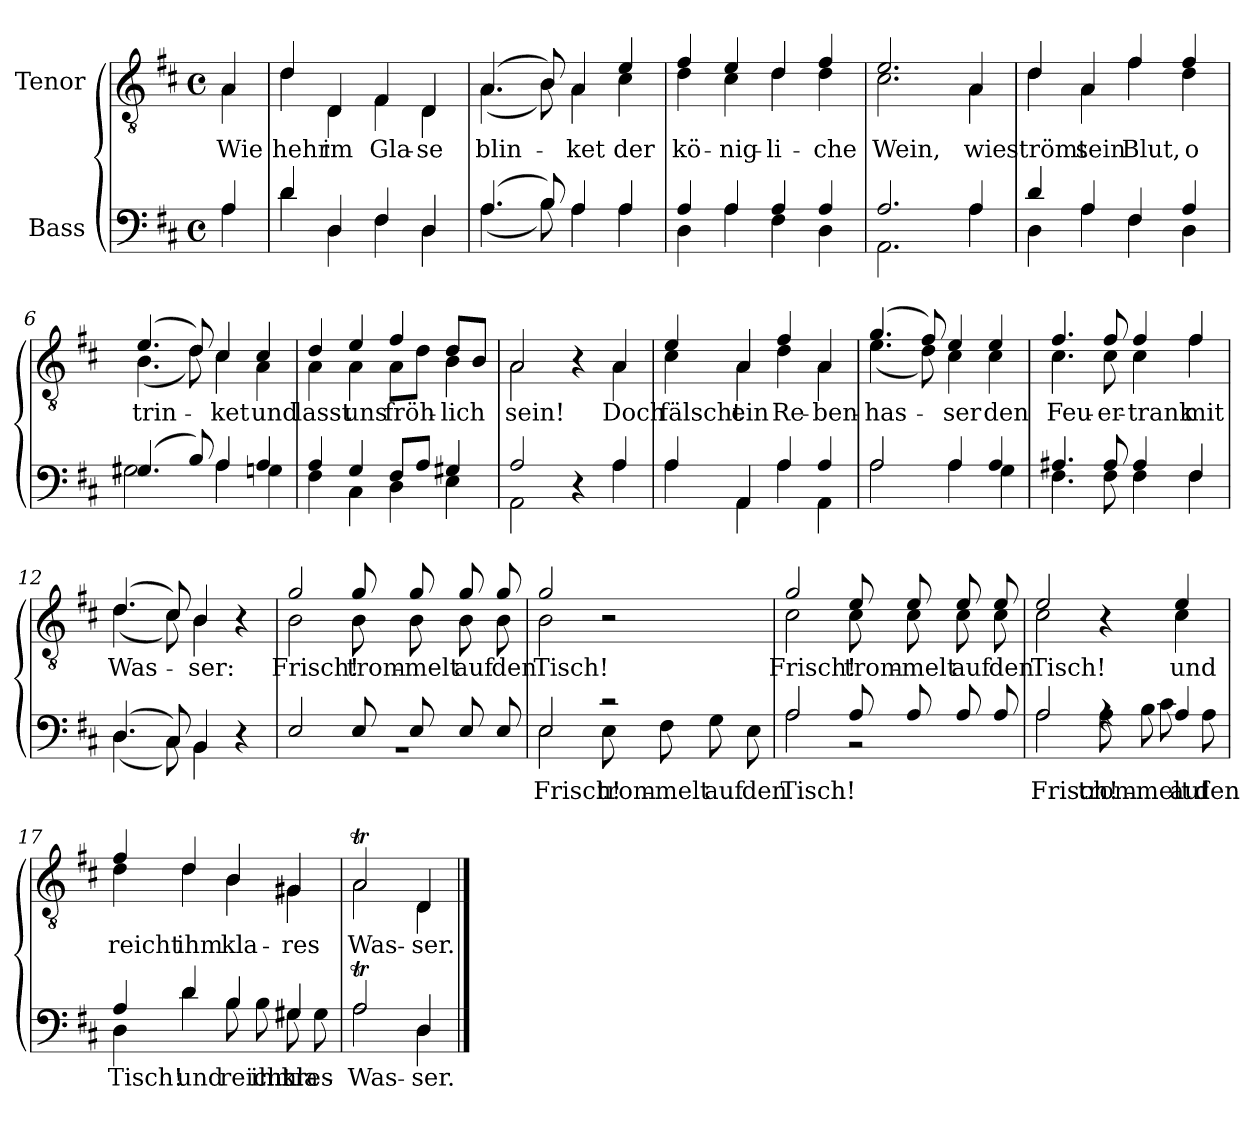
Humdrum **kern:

**kern	**text	**kern	**text
*part2	*part2	*part1	*part1
*staff2	*staff2	*staff1	*staff1
*I"Bass	*	*I"Tenor	*
*clefF4	*	*clefGv2	*
*k[f#c#]	*	*k[f#c#]	*
*M4/4	*	*M4/4	*
*met(c)	*	*met(c)	*
=	=	=	=
*^	*	*	*
!	!	!	!LO:TX:a:B:t=Maestoso	!
!	!	!	!	!LO:LY:b
*	*	*	*^	*
4A/	4A\	.	4A/	4A\	Wie
=1	=1	=1	=1	=1	=1
!	!	!	!	!	!LO:LY:b
4d/	4d\	.	4d/	4d\	hehr
!	!	!	!	!	!LO:LY:b
4D/	4D\	.	4D/	4D\	im
!	!	!	!	!	!LO:LY:b
4F#/	4F#\	.	4F#/	4F#\	Gla-
!	!	!	!	!	!LO:LY:b
4D/	4D\	.	4D/	4D\	-se
=2	=2	=2	=2	=2	=2
!	!	!	!	!	!LO:LY:b
(4.A/	(4.A\	.	(4.A/	(4.A\	blin-
8B/)	8B\)	.	8B/)	8B\)	.
!	!	!	!	!	!LO:LY:b
4A/	4A\	.	4A/	4A\	-ket
!	!	!	!	!	!LO:LY:b
4A/	4A\	.	4e/	4c#\	der
=3	=3	=3	=3	=3	=3
!	!	!	!	!	!LO:LY:b
4A/	4D\	.	4f#/	4d\	kö-
!	!	!	!	!	!LO:LY:b
4A/	4A\	.	4e/	4c#\	-nig-
!	!	!	!	!	!LO:LY:b
4A/	4F#\	.	4d/	4d\	-li-
!	!	!	!	!	!LO:LY:b
4A/	4D\	.	4f#/	4d\	-che
=4	=4	=4	=4	=4	=4
!	!	!	!	!	!LO:LY:b
2.A/	2.AA\	.	2.e/	2.c#\	Wein,
!	!	!	!	!	!LO:LY:b
4A/	4A\	.	4A/	4A\	wie
!!LO:LB:g=z	!!
=5	=5	=5	=5	=5	=5
!	!	!	!	!	!LO:LY:b
4d/	4D\	.	4d/	4d\	strömt
!	!	!	!	!	!LO:LY:b
4A/	4A\	.	4A/	4A\	sein
!	!	!	!	!	!LO:LY:b
4F#/	4F#\	.	4f#/	4f#\	Blut,
!	!	!	!	!	!LO:LY:b
4A/	4D\	.	4f#/	4d\	o
=6	=6	=6	=6	=6	=6
!	!	!	!	!	!LO:LY:b
(4.G#X/	2G#\	.	(4.e/	(4.B\	trin-
8B/)	.	.	8d/)	8d\)	.
!	!	!	!	!	!LO:LY:b
4A/	4A\	.	4c#/	4c#\	-ket
!	!	!	!	!	!LO:LY:b
4A/	4Gn\	.	4c#/	4A\	und
=7	=7	=7	=7	=7	=7
!	!	!	!	!	!LO:LY:b
4A/	4F#\	.	4d/	4A\	lasst
!	!	!	!	!	!LO:LY:b
4G/	4C#\	.	4e/	4A\	uns
!	!	!	!	!	!LO:LY:b
8F#/L	4D\	.	4f#/	8A\L	fröh-
8A/J	.	.	.	8d\J	.
!	!	!	!	!	!LO:LY:b
4G#X/	4E\	.	8d/L	4B\	-lich
.	.	.	8B/J	.	.
=8	=8	=8	=8	=8	=8
!	!	!	!	!	!LO:LY:b
2A/	2AA\	.	2A/	2A\	sein!
4r	4ryy	.	4r	4ryy	.
!	!	!	!	!	!LO:LY:b
4A/	4A\	.	4A/	4A\	Doch
!!LO:LB:g=z	!!
=9	=9	=9	=9	=9	=9
!	!	!	!	!	!LO:LY:b
4A/	4A\	.	4e/	4c#\	fälscht
!	!	!	!	!	!LO:LY:b
4AA/	4AA\	.	4A/	4A\	ein
!	!	!	!	!	!LO:LY:b
4A/	4A\	.	4f#/	4d\	Re-
!	!	!	!	!	!LO:LY:b
4A/	4AA\	.	4A/	4A\	-ben-
=10	=10	=10	=10	=10	=10
!	!	!	!	!	!LO:LY:b
2A/	2A\	.	(4.g/	(4.e\	-has-
.	.	.	8f#/)	8d\)	.
!	!	!	!	!	!LO:LY:b
4A/	4A\	.	4e/	4c#\	-ser
!	!	!	!	!	!LO:LY:b
4A/	4G\	.	4e/	4c#\	den
=11	=11	=11	=11	=11	=11
!	!	!	!	!	!LO:LY:b
4.A#X/	4.F#\	.	4.f#/	4.c#\	Feu-
!	!	!	!	!	!LO:LY:b
8A#/	8F#\	.	8f#/	8c#\	-er-
!	!	!	!	!	!LO:LY:b
4A#/	4F#\	.	4f#/	4c#\	-trank
!	!	!	!	!	!LO:LY:b
4F#/	4F#\	.	4f#/	4f#\	mit
=12	=12	=12	=12	=12	=12
!	!	!	!	!	!LO:LY:b
(4.D/	(4.D\	.	(4.d/	(4.d\	Was-
8C#/)	8C#\)	.	8c#/)	8c#\)	.
!	!	!	!	!	!LO:LY:b
4BB/	4BB\	.	4B/	4B\	-ser:
4r	4ryy	.	4r	4ryy	.
!!LO:LB:g=z	!!
=13	=13	=13	=13	=13	=13
!	!	!	!	!	!LO:LY:b
2E/	1r	.	2g/	2B\	Frisch!
!	!	!	!	!	!LO:LY:b
8E/	.	.	8g/	8B\	trom-
!	!	!	!	!	!LO:LY:b
8E/	.	.	8g/	8B\	-melt
!	!	!	!	!	!LO:LY:b
8E/	.	.	8g/	8B\	auf
!	!	!	!	!	!LO:LY:b
8E/	.	.	8g/	8B\	den
=14	=14	=14	=14	=14	=14
!	!	!LO:LY:b	!	!	!LO:LY:b
2E/	2E\	Frisch!	2g/	2B\	Tisch!
!	!	!LO:LY:b	!	!	!
2r	8E\	trom-	2r	2ryy	.
!	!	!LO:LY:b	!	!	!
.	8F#\	-melt	.	.	.
!	!	!LO:LY:b	!	!	!
.	8G\	auf	.	.	.
!	!	!LO:LY:b	!	!	!
.	8E\	den	.	.	.
=15	=15	=15	=15	=15	=15
!	!	!LO:LY:b	!	!	!LO:LY:b
2A/	2A\	Tisch!	2g/	2c#\	Frisch!
!	!	!	!	!	!LO:LY:b
8A/	2r	.	8e/	8c#\	trom-
!	!	!	!	!	!LO:LY:b
8A/	.	.	8e/	8c#\	-melt
!	!	!	!	!	!LO:LY:b
8A/	.	.	8e/	8c#\	auf
!	!	!	!	!	!LO:LY:b
8A/	.	.	8e/	8c#\	den
!!LO:LB:g=z	!!
=16	=16	=16	=16	=16	=16
!	!	!LO:LY:b	!	!	!LO:LY:b
2A/	2A\	Frisch!	2e/	2c#\	Tisch!
!	!	!LO:LY:b	!	!	!
4rA	8A\	trom-	4r	4ryy	.
!	!	!LO:LY:b	!	!	!
.	8B\	-melt	.	.	.
!	!	!LO:LY:b	!	!	!LO:LY:b
4A/	8c#\	auf	4e/	4c#\	und
!	!	!LO:LY:b	!	!	!
.	8A\	den	.	.	.
=17	=17	=17	=17	=17	=17
!	!	!LO:LY:b	!	!	!LO:LY:b
4A/	4D\	Tisch!	4f#/	4d\	reicht
!	!	!LO:LY:b	!	!	!LO:LY:b
4d/	4d\	und	4d/	4d\	ihm
!	!	!LO:LY:b	!	!	!LO:LY:b
4B/	8B\	reicht	4B/	4B\	kla-
!	!	!LO:LY:b	!	!	!
.	8B\	ihm	.	.	.
!	!	!LO:LY:b	!	!	!LO:LY:b
4G#X/	8G#\	kla-	4G#X/	4G#\	-res
!	!	!LO:LY:b	!	!	!
.	8G#\	-res	.	.	.
=18	=18	=18	=18	=18	=18
!	!	!LO:LY:b	!	!	!LO:LY:b
2AT/	2A\	Was-	2AT/	2A\	Was-
!	!	!LO:LY:b	!	!	!LO:LY:b
4D/	4D\	-ser.	4D/	4D\	-ser.
*v	*v	*	*	*	*
*	*	*v	*v	*
==	==	==	==
*-	*-	*-	*-
